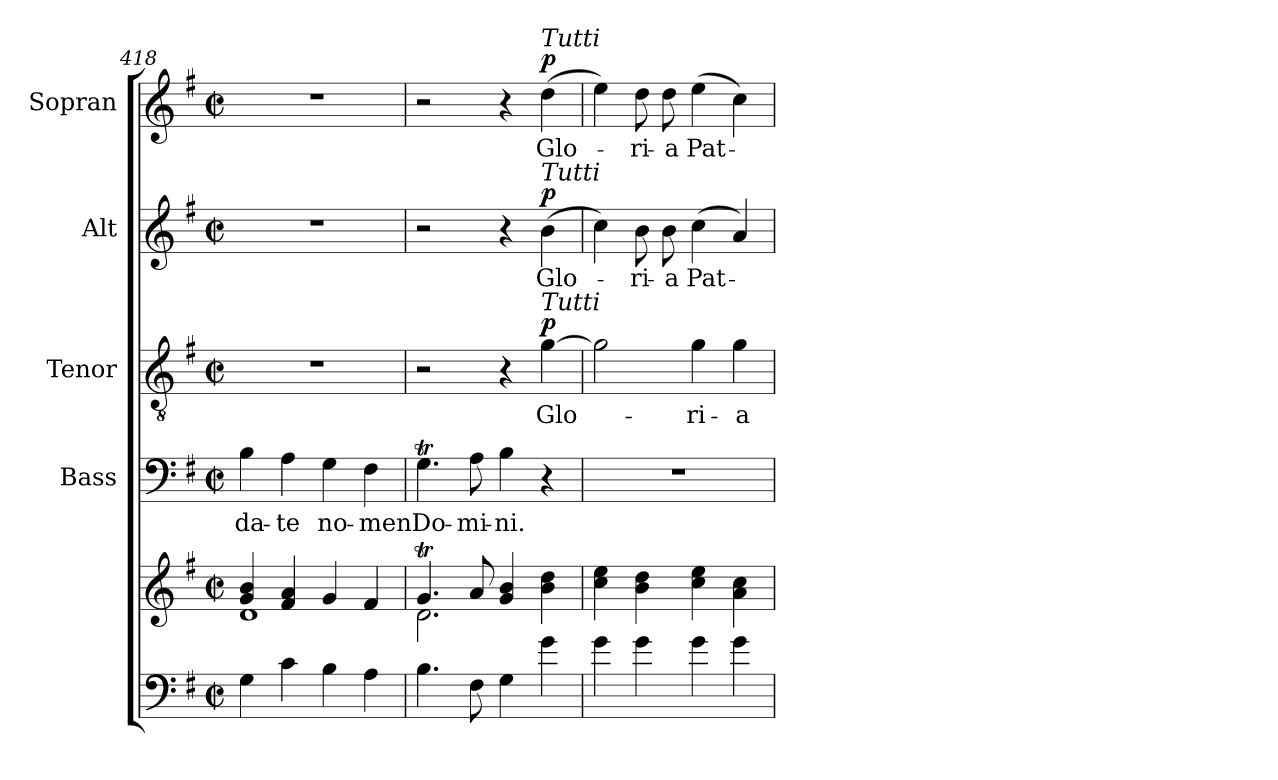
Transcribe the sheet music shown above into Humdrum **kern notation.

**kern	**kern	**kern	**text	**kern	**text	**dynam	**kern	**text	**dynam	**kern	**text	**dynam
*part5	*part5	*part4	*part4	*part3	*part3	*part3	*part2	*part2	*part2	*part1	*part1	*part1
*staff6	*staff5	*staff4	*staff4	*staff3	*staff3	*staff3	*staff2	*staff2	*staff2	*staff1	*staff1	*staff1
*	*	*I"Bass	*	*I"Tenor	*	*	*I"Alt	*	*	*I"Sopran	*	*
*	*	*I'B.	*	*I'T.	*	*	*I'A.	*	*	*I'S.	*	*
*clefF4	*clefG2	*clefF4	*	*clefGv2	*	*	*clefG2	*	*	*clefG2	*	*
*k[f#]	*k[f#]	*k[f#]	*	*k[f#]	*	*	*k[f#]	*	*	*k[f#]	*	*
*G:	*G:	*G:	*	*G:	*	*	*G:	*	*	*G:	*	*
*M2/2	*M2/2	*M2/2	*	*M2/2	*	*	*M2/2	*	*	*M2/2	*	*
*met(c|)	*met(c|)	*met(c|)	*	*met(c|)	*	*	*met(c|)	*	*	*met(c|)	*	*
=418	=418	=418	=418	=418	=418	=418	=418	=418	=418	=418	=418	=418
*	*^	*	*	*	*	*	*	*	*	*	*	*
!	!	!	!	!LO:LY:b	!	!	!	!	!	!	!	!	!
4G\	4g/ 4b/	1d	4B\	-da-	1r	.	.	1r	.	.	1r	.	.
!	!	!	!	!LO:LY:b	!	!	!	!	!	!	!	!	!
4c\	4f#/ 4a/	.	4A\	-te	.	.	.	.	.	.	.	.	.
!	!	!	!	!LO:LY:b	!	!	!	!	!	!	!	!	!
4B\	4g/	.	4G\	no-	.	.	.	.	.	.	.	.	.
!	!	!	!	!LO:LY:b	!	!	!	!	!	!	!	!	!
4A\	4f#/	.	4F#\	-men	.	.	.	.	.	.	.	.	.
=419	=419	=419	=419	=419	=419	=419	=419	=419	=419	=419	=419	=419	=419
!	!	!	!	!LO:LY:b	!	!	!	!	!	!	!	!	!
4.B\	4.gT/	2.d\	4.GT\	Do-	2r	.	.	2r	.	.	2r	.	.
!	!	!	!	!LO:LY:b	!	!	!	!	!	!	!	!	!
8F#\	8a/	.	8A\	-mi-	.	.	.	.	.	.	.	.	.
!	!	!	!	!LO:LY:b	!	!	!	!	!	!	!	!	!
4G\	4g/ 4b/	.	4B\	-ni.	4r	.	.	4r	.	.	4r	.	.
!	!	!	!	!	!	!	!	!	!	!	!LO:TX:a:i:t=Tutti	!	!
!	!	!	!	!	!	!	!	!LO:TX:a:i:t=Tutti	!	!	!	!	!
!	!	!	!	!	!LO:TX:a:i:t=Tutti	!	!	!	!	!	!	!	!
!	!	!	!	!	!	!LO:LY:b	!LO:DY:a	!	!LO:LY:b	!LO:DY:a	!	!LO:LY:b	!LO:DY:a
4g\	4b\ 4dd\	4ryy	4r	.	[4g\	Glo-	p	(>4b\	Glo-	p	(>4dd\	Glo-	p
*	*v	*v	*	*	*	*	*	*	*	*	*	*	*
=420	=420	=420	=420	=420	=420	=420	=420	=420	=420	=420	=420	=420
4g\	4cc\ 4ee\	1r	.	2g\]	.	.	4cc\)	.	.	4ee\)	.	.
!	!	!	!	!	!	!	!	!LO:LY:b	!	!	!LO:LY:b	!
4g\	4b\ 4dd\	.	.	.	.	.	8b\	-ri-	.	8dd\	-ri-	.
!	!	!	!	!	!	!	!	!LO:LY:b	!	!	!LO:LY:b	!
.	.	.	.	.	.	.	8b\	-a	.	8dd\	-a	.
!	!	!	!	!	!LO:LY:b	!	!	!LO:LY:b	!	!	!LO:LY:b	!
4g\	4cc\ 4ee\	.	.	4g\	-ri-	.	(>4cc\	Pat-	.	(>4ee\	Pat-	.
!	!	!	!	!	!LO:LY:b	!	!	!	!	!	!	!
4g\	4a\ 4cc\	.	.	4g\	-a	.	4a/)	.	.	4cc\)	.	.
=	=	=	=	=	=	=	=	=	=	=	=	=
*-	*-	*-	*-	*-	*-	*-	*-	*-	*-	*-	*-	*-
